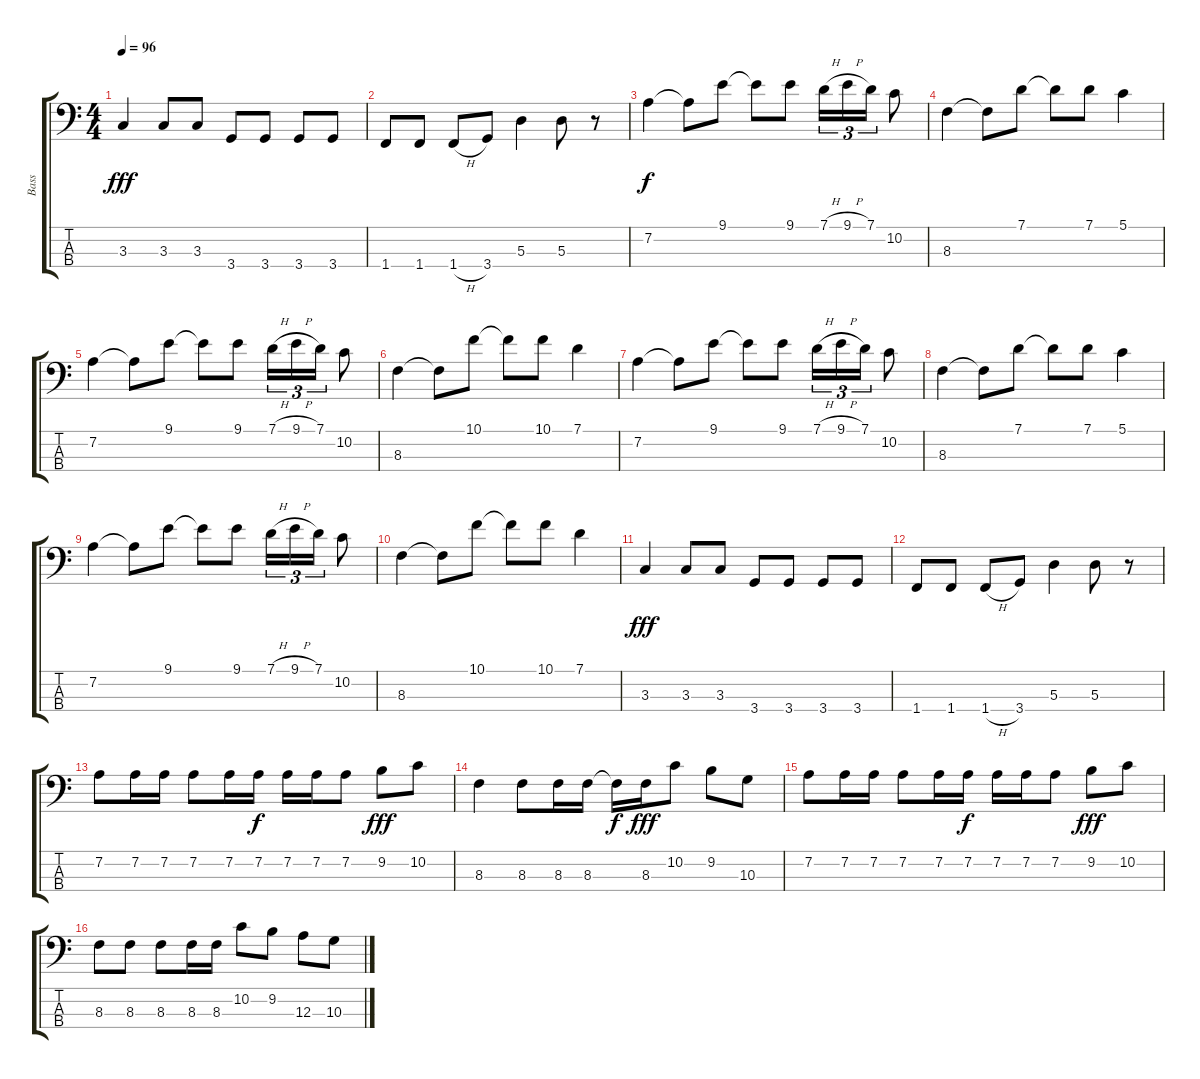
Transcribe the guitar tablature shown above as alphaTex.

\track ("Bass" "Bass") {instrument electricbassfinger}
\staff {score tabs}
\tuning (G2 D2 A1 E1) {hide}
\ts (4 4)
\tempo 96
\clef f4
\ks c
3.3.4{dy fff} 3.3.8 3.3.8 3.4.8 3.4.8 3.4.8 3.4.8 |
1.4.8 1.4.8 1.4{h}.8 3.4.8 5.3.4 5.3.8 r.8 |
7.2.4{dy f} 7.2{t}.8 9.1.8 9.1{t}.8 9.1.8 7.1{h}.16{tu (3 2)} 9.1{h}.16{tu (3 2)} 7.1.16{tu (3 2)} 10.2.8 |
8.3.4 8.3{t}.8 7.1.8 7.1{t}.8 7.1.8 5.1.4 |
7.2.4 7.2{t}.8 9.1.8 9.1{t}.8 9.1.8 7.1{h}.16{tu (3 2)} 9.1{h}.16{tu (3 2)} 7.1.16{tu (3 2)} 10.2.8 |
8.3.4 8.3{t}.8 10.1.8 10.1{t}.8 10.1.8 7.1.4 |
7.2.4 7.2{t}.8 9.1.8 9.1{t}.8 9.1.8 7.1{h}.16{tu (3 2)} 9.1{h}.16{tu (3 2)} 7.1.16{tu (3 2)} 10.2.8 |
8.3.4 8.3{t}.8 7.1.8 7.1{t}.8 7.1.8 5.1.4 |
7.2.4 7.2{t}.8 9.1.8 9.1{t}.8 9.1.8 7.1{h}.16{tu (3 2)} 9.1{h}.16{tu (3 2)} 7.1.16{tu (3 2)} 10.2.8 |
8.3.4 8.3{t}.8 10.1.8 10.1{t}.8 10.1.8 7.1.4 |
3.3.4{dy fff} 3.3.8 3.3.8 3.4.8 3.4.8 3.4.8 3.4.8 |
1.4.8 1.4.8 1.4{h}.8 3.4.8 5.3.4 5.3.8 r.8 |
7.2.8 7.2.16 7.2.16 7.2.8 7.2.16 7.2.16{dy f} 7.2.16 7.2.16 7.2.8 9.2.8{dy fff} 10.2.8 |
8.3.4 8.3.8 8.3.16 8.3.16 8.3{t}.16{dy f} 8.3.16{dy fff} 10.2.8 9.2.8 10.3.8 |
7.2.8 7.2.16 7.2.16 7.2.8 7.2.16 7.2.16{dy f} 7.2.16 7.2.16 7.2.8 9.2.8{dy fff} 10.2.8 |
8.3.8 8.3.8 8.3.8 8.3.16 8.3.16 10.2.8 9.2.8 12.3.8 10.3.8
